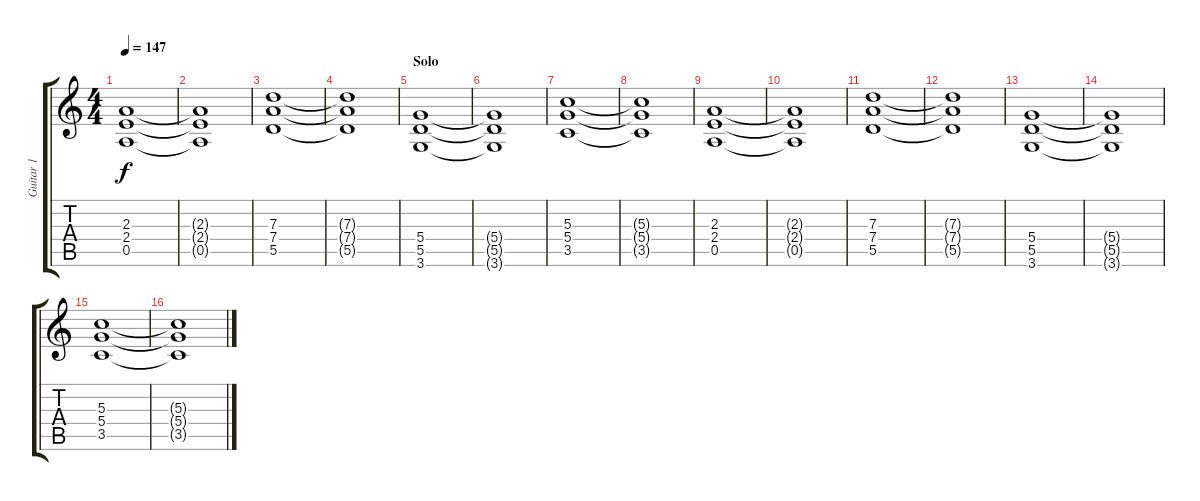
\track ("Guitar 1" "Guitar 1") {instrument distortionguitar}
\staff {score tabs}
\tuning (E4 B3 G3 D3 A2 E2) {hide}
\ts (4 4)
\tempo 147
\clef g2
\ks c
(2.3 2.4 0.5).1{dy f} |
(2.3{t} 2.4{t} 0.5{t}).1 |
(7.3 7.4 5.5).1 |
(7.3{t} 7.4{t} 5.5{t}).1 |
\section ("" "Solo")
(5.4 5.5 3.6).1 |
(5.4{t} 5.5{t} 3.6{t}).1 |
(5.3 5.4 3.5).1 |
(5.3{t} 5.4{t} 3.5{t}).1 |
(2.3 2.4 0.5).1 |
(2.3{t} 2.4{t} 0.5{t}).1 |
(7.3 7.4 5.5).1 |
(7.3{t} 7.4{t} 5.5{t}).1 |
(5.4 5.5 3.6).1 |
(5.4{t} 5.5{t} 3.6{t}).1 |
(5.3 5.4 3.5).1 |
(5.3{t} 5.4{t} 3.5{t}).1
